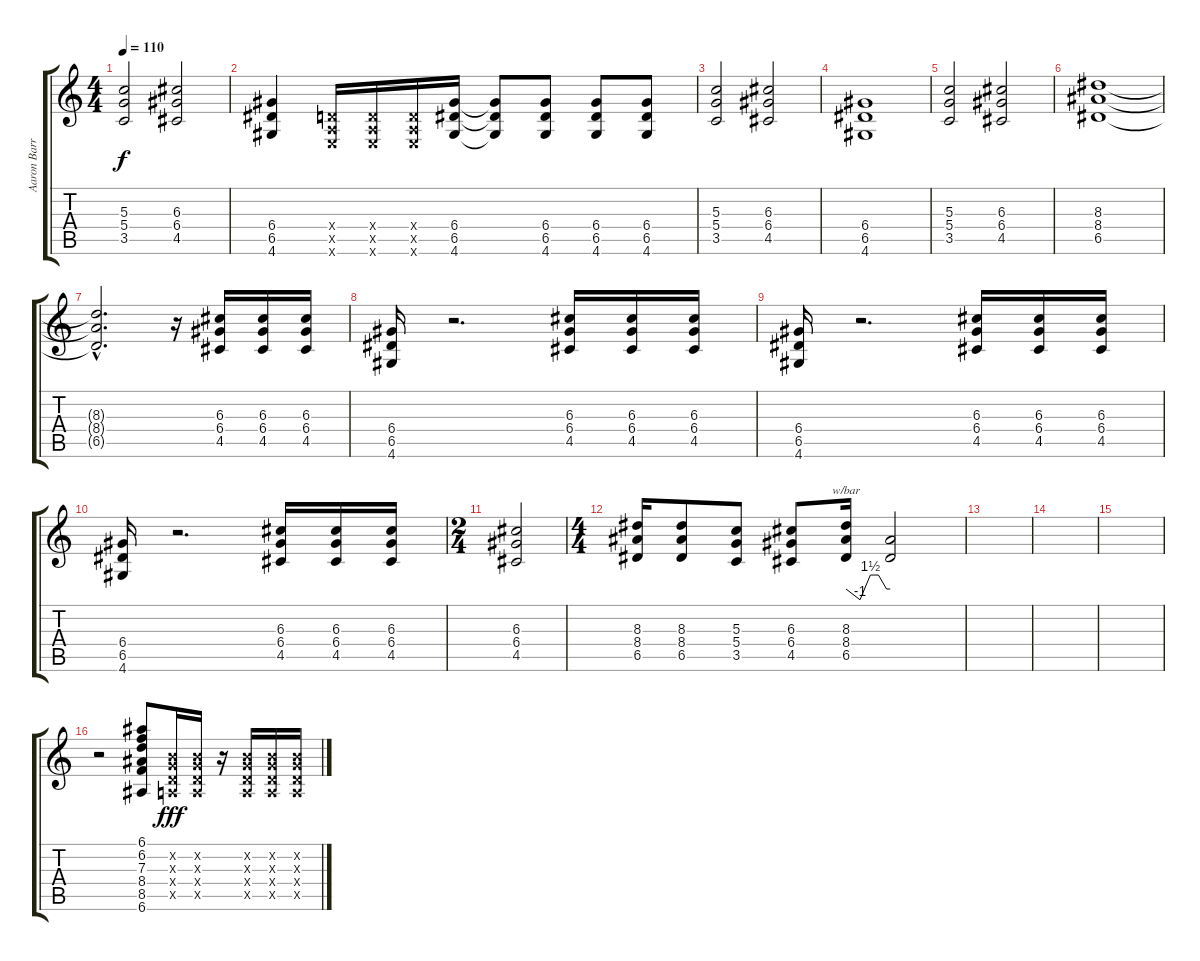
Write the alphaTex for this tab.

\track ("Aaron Barrett" "Aaron Barr") {instrument overdrivenguitar}
\staff {score tabs}
\tuning (E4 B3 G3 D3 A2 E2) {hide}
\ts (4 4)
\tempo 110
\clef g2
\ks c
(5.3 5.4 3.5).2{dy f} (6.3 6.4 4.5).2 |
(6.4 6.5 4.6).4 (0.4{x} 0.5{x} 0.6{x}).16 (0.4{x} 0.5{x} 0.6{x}).16 (0.4{x} 0.5{x} 0.6{x}).16 (6.4 6.5 4.6).16 (6.4{t} 6.5{t} 4.6{t}).8 (6.4 6.5 4.6).8 (6.4 6.5 4.6).8 (6.4 6.5 4.6).8 |
(5.3 5.4 3.5).2 (6.3 6.4 4.5).2 |
(6.4 6.5 4.6).1 |
(5.3 5.4 3.5).2 (6.3 6.4 4.5).2 |
(8.3 8.4 6.5).1 |
(8.3{hac t} 8.4{hac t} 6.5{hac t}).2{d} r.16 (6.3 6.4 4.5).16 (6.3 6.4 4.5).16 (6.3 6.4 4.5).16 |
(6.4 6.5 4.6).16 r.2{d} (6.3 6.4 4.5).16 (6.3 6.4 4.5).16 (6.3 6.4 4.5).16 |
(6.4 6.5 4.6).16 r.2{d} (6.3 6.4 4.5).16 (6.3 6.4 4.5).16 (6.3 6.4 4.5).16 |
(6.4 6.5 4.6).16 r.2{d} (6.3 6.4 4.5).16 (6.3 6.4 4.5).16 (6.3 6.4 4.5).16 |
\ts (2 4)
(6.3 6.4 4.5).2 |
\ts (4 4)
(8.3 8.4 6.5).16 (8.3 8.4 6.5).8 (5.3 5.4 3.5).8 (6.3 6.4 4.5).8 (8.3 8.4 6.5).16{tbe (custom default 0 0 19 -4 33 6 35 6 37 6 44 6 55 0 60 0)} (8.4{t} 6.5{t}).2 |
|
|
|
r.2 (6.1 6.2 7.3 8.4 8.5 6.6).8 (0.2{x} 0.3{x} 0.4{x} 0.5{x}).16{dy fff} (0.2{x} 0.3{x} 0.4{x} 0.5{x}).16 r.16 (0.2{x} 0.3{x} 0.4{x} 0.5{x}).16 (0.2{x} 0.3{x} 0.4{x} 0.5{x}).16 (0.2{x} 0.3{x} 0.4{x} 0.5{x}).16
